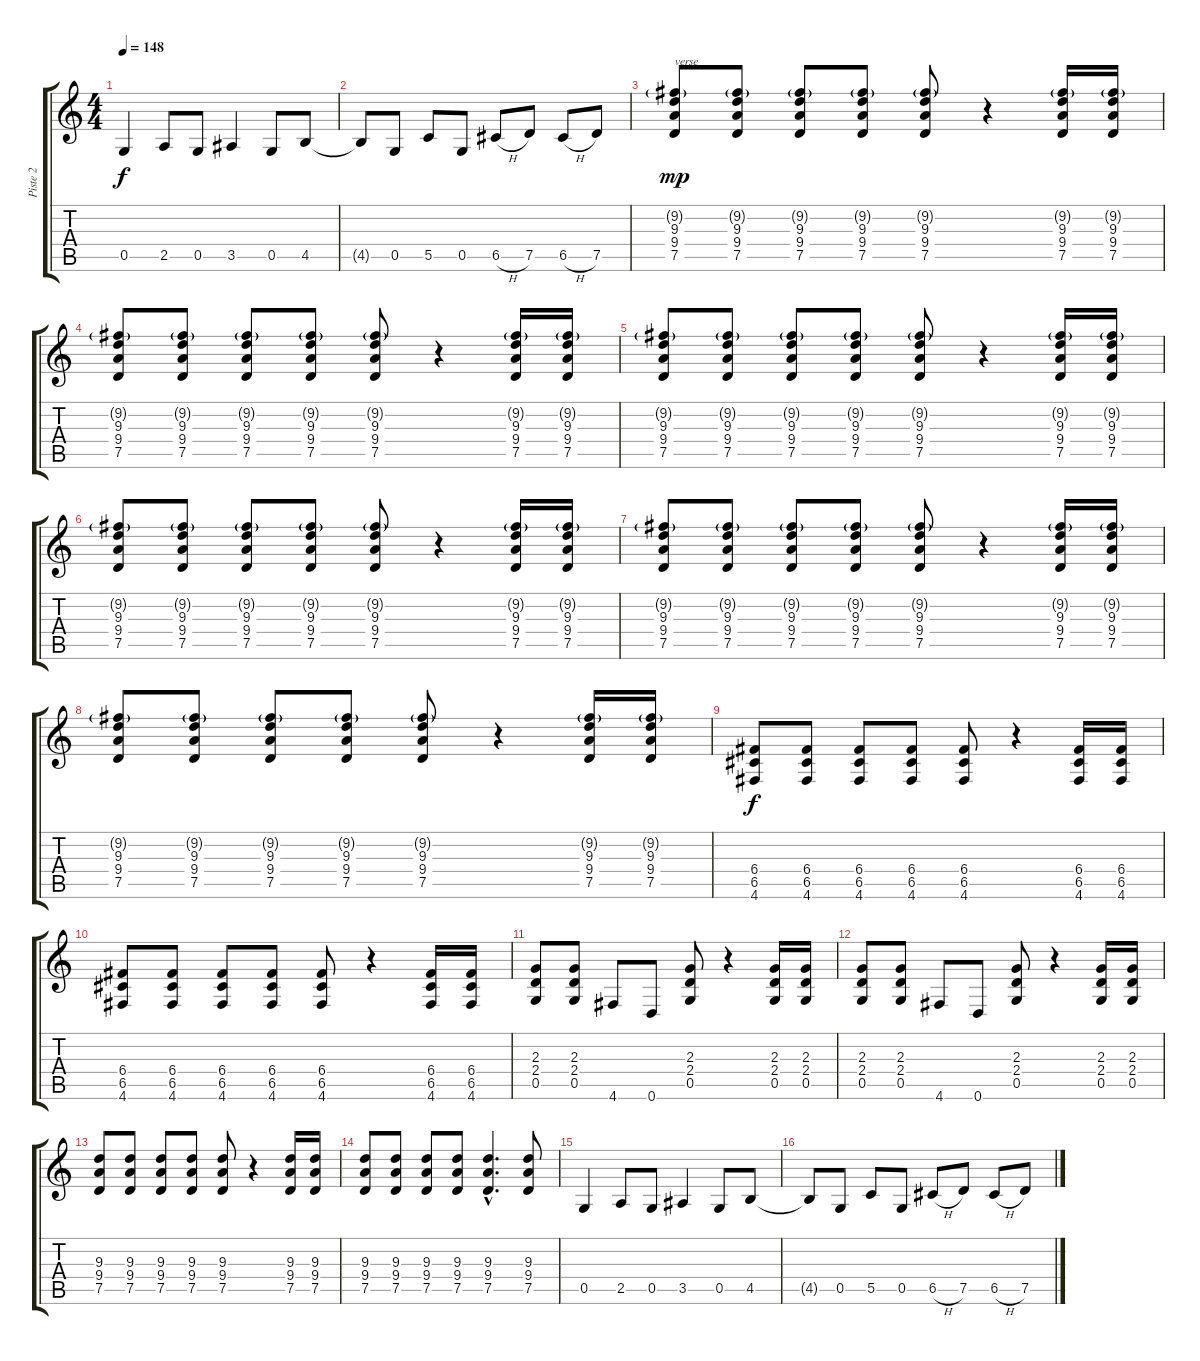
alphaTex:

\track ("Piste 2" "Piste 2") {instrument distortionguitar}
\staff {score tabs}
\tuning (D4 A3 F3 C3 G2 D2) {hide}
\ts (4 4)
\tempo 148
\clef g2
\ks c
0.5.4{dy f} 2.5.8 0.5.8 3.5.4 0.5.8 4.5.8 |
4.5{t}.8 0.5.8 5.5.8 0.5.8 6.5{h}.8 7.5.8 6.5{h}.8 7.5.8 |
(9.2{g} 9.3 9.4 7.5).8{txt "verse" dy mp} (9.2{g} 9.3 9.4 7.5).8 (9.2{g} 9.3 9.4 7.5).8 (9.2{g} 9.3 9.4 7.5).8 (9.2{g} 9.3 9.4 7.5).8 r.4 (9.2{g} 9.3 9.4 7.5).16 (9.2{g} 9.3 9.4 7.5).16 |
(9.2{g} 9.3 9.4 7.5).8 (9.2{g} 9.3 9.4 7.5).8 (9.2{g} 9.3 9.4 7.5).8 (9.2{g} 9.3 9.4 7.5).8 (9.2{g} 9.3 9.4 7.5).8 r.4 (9.2{g} 9.3 9.4 7.5).16 (9.2{g} 9.3 9.4 7.5).16 |
(9.2{g} 9.3 9.4 7.5).8 (9.2{g} 9.3 9.4 7.5).8 (9.2{g} 9.3 9.4 7.5).8 (9.2{g} 9.3 9.4 7.5).8 (9.2{g} 9.3 9.4 7.5).8 r.4 (9.2{g} 9.3 9.4 7.5).16 (9.2{g} 9.3 9.4 7.5).16 |
(9.2{g} 9.3 9.4 7.5).8 (9.2{g} 9.3 9.4 7.5).8 (9.2{g} 9.3 9.4 7.5).8 (9.2{g} 9.3 9.4 7.5).8 (9.2{g} 9.3 9.4 7.5).8 r.4 (9.2{g} 9.3 9.4 7.5).16 (9.2{g} 9.3 9.4 7.5).16 |
(9.2{g} 9.3 9.4 7.5).8 (9.2{g} 9.3 9.4 7.5).8 (9.2{g} 9.3 9.4 7.5).8 (9.2{g} 9.3 9.4 7.5).8 (9.2{g} 9.3 9.4 7.5).8 r.4 (9.2{g} 9.3 9.4 7.5).16 (9.2{g} 9.3 9.4 7.5).16 |
(9.2{g} 9.3 9.4 7.5).8 (9.2{g} 9.3 9.4 7.5).8 (9.2{g} 9.3 9.4 7.5).8 (9.2{g} 9.3 9.4 7.5).8 (9.2{g} 9.3 9.4 7.5).8 r.4 (9.2{g} 9.3 9.4 7.5).16 (9.2{g} 9.3 9.4 7.5).16 |
(6.4 6.5 4.6).8{dy f} (6.4 6.5 4.6).8 (6.4 6.5 4.6).8 (6.4 6.5 4.6).8 (6.4 6.5 4.6).8 r.4 (6.4 6.5 4.6).16 (6.4 6.5 4.6).16 |
(6.4 6.5 4.6).8 (6.4 6.5 4.6).8 (6.4 6.5 4.6).8 (6.4 6.5 4.6).8 (6.4 6.5 4.6).8 r.4 (6.4 6.5 4.6).16 (6.4 6.5 4.6).16 |
(2.3 2.4 0.5).8 (2.3 2.4 0.5).8 4.6.8 0.6.8 (2.3 2.4 0.5).8 r.4 (2.3 2.4 0.5).16 (2.3 2.4 0.5).16 |
(2.3 2.4 0.5).8 (2.3 2.4 0.5).8 4.6.8 0.6.8 (2.3 2.4 0.5).8 r.4 (2.3 2.4 0.5).16 (2.3 2.4 0.5).16 |
(9.3 9.4 7.5).8 (9.3 9.4 7.5).8 (9.3 9.4 7.5).8 (9.3 9.4 7.5).8 (9.3 9.4 7.5).8 r.4 (9.3 9.4 7.5).16 (9.3 9.4 7.5).16 |
(9.3 9.4 7.5).8 (9.3 9.4 7.5).8 (9.3 9.4 7.5).8 (9.3 9.4 7.5).8 (9.3{hac} 9.4{hac} 7.5{hac}).4{d} (9.3 9.4 7.5).8 |
0.5.4 2.5.8 0.5.8 3.5.4 0.5.8 4.5.8 |
4.5{t}.8 0.5.8 5.5.8 0.5.8 6.5{h}.8 7.5.8 6.5{h}.8 7.5.8
